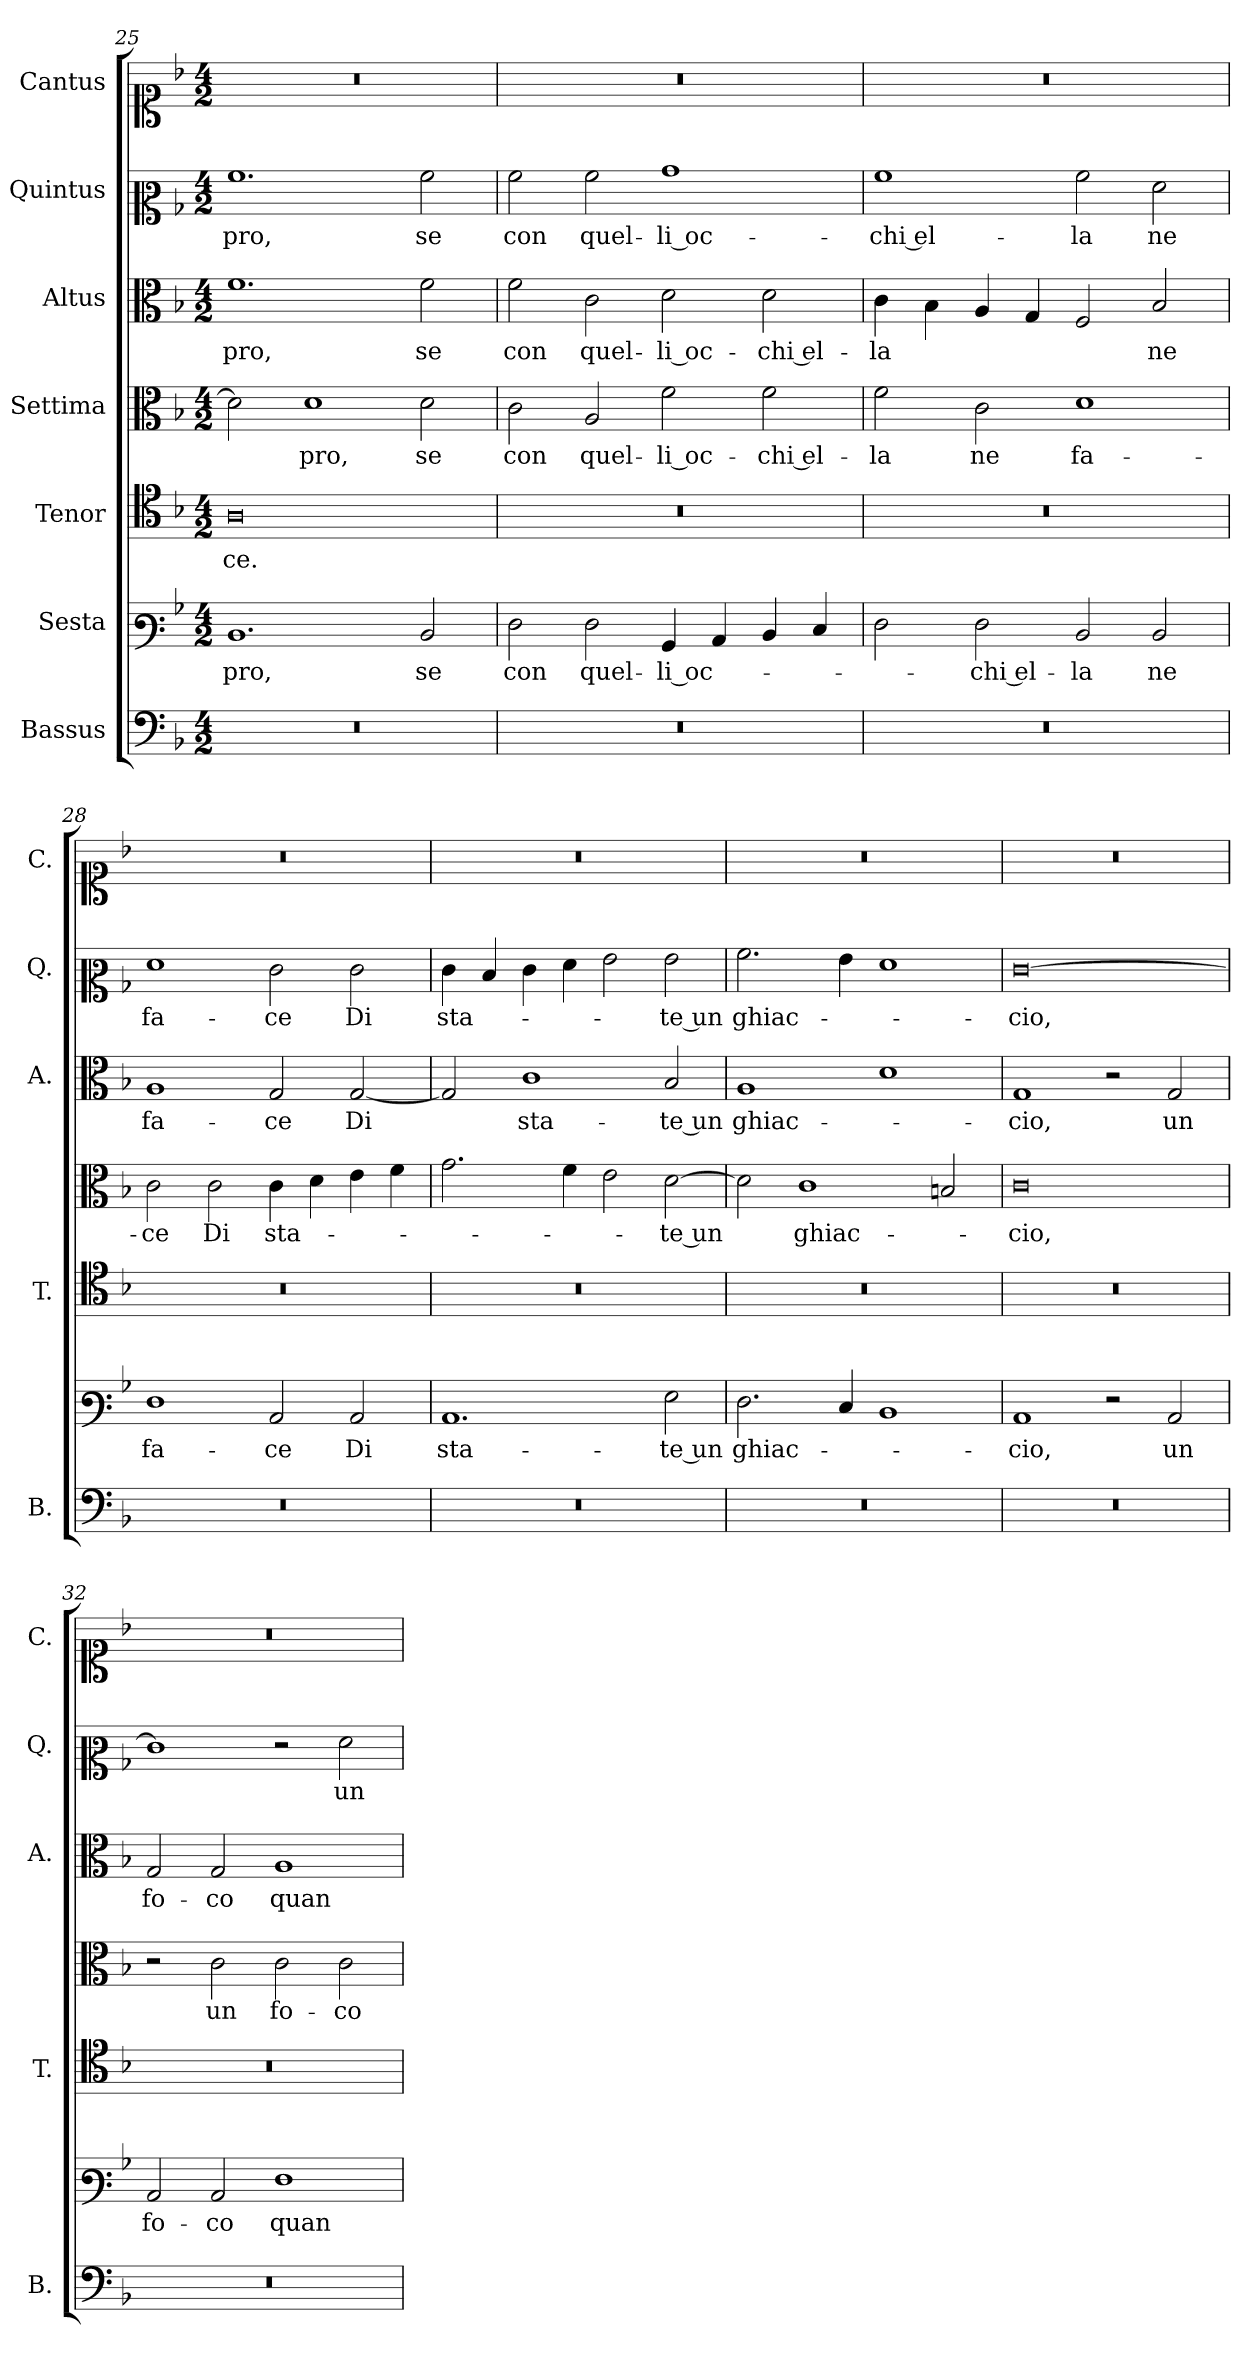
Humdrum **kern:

**kern	**kern	**text	**kern	**text	**kern	**text	**kern	**text	**kern	**text	**kern
*part7	*part6	*part6	*part5	*part5	*part4	*part4	*part3	*part3	*part2	*part2	*part1
*staff7	*staff6	*staff6	*staff5	*staff5	*staff4	*staff4	*staff3	*staff3	*staff2	*staff2	*staff1
*I"Bassus	*I"Sesta	*	*I"Tenor	*	*I"Settima	*	*I"Altus	*	*I"Quintus	*	*I"Cantus
*I'B.	*	*	*I'T.	*	*	*	*I'A.	*	*I'Q.	*	*I'C.
*clefF4	*clefF3	*	*clefC4	*	*clefC3	*	*clefC3	*	*clefC2	*	*clefC1
*k[b-]	*k[b-]	*	*k[b-]	*	*k[b-]	*	*k[b-]	*	*k[b-]	*	*k[b-]
*M4/2	*M4/2	*	*M4/2	*	*M4/2	*	*M4/2	*	*M4/2	*	*M4/2
=25	=25	=25	=25	=25	=25	=25	=25	=25	=25	=25	=25
!	!	!LO:LY:b	!	!LO:LY:b	!	!	!	!LO:LY:b	!	!LO:LY:b	!
0r	1.D	pro,	0A	-ce.	2d\]	.	1.f	pro,	1.a	pro,	0r
!	!	!	!	!	!	!LO:LY:b	!	!	!	!	!
.	.	.	.	.	1d	pro,	.	.	.	.	.
!	!	!LO:LY:b	!	!	!	!LO:LY:b	!	!LO:LY:b	!	!LO:LY:b	!
.	2D/	se	.	.	2d\	se	2f\	se	2a\	se	.
!!LO:PB:g=z
=26	=26	=26	=26	=26	=26	=26	=26	=26	=26	=26	=26
!	!	!LO:LY:b	!	!	!	!LO:LY:b	!	!LO:LY:b	!	!LO:LY:b	!
0r	2F\	con	0r	.	2c\	con	2f\	con	2a\	con	0r
!	!	!LO:LY:b	!	!	!	!LO:LY:b	!	!LO:LY:b	!	!LO:LY:b	!
.	2F\	quel-	.	.	2A/	quel-	2c\	quel-	2a\	quel-	.
!	!	!LO:LY:b	!	!	!	!LO:LY:b	!	!LO:LY:b	!	!LO:LY:b	!
.	4BB-/	-li oc-	.	.	2f\	-li oc-	2d\	-li oc-	1b-	-li oc-	.
.	4C/	.	.	.	.	.	.	.	.	.	.
!	!	!	!	!	!	!LO:LY:b	!	!LO:LY:b	!	!	!
.	4D/	.	.	.	2f\	-chi el-	2d\	-chi el-	.	.	.
.	4E/	.	.	.	.	.	.	.	.	.	.
!!LO:PB:g=z
=27	=27	=27	=27	=27	=27	=27	=27	=27	=27	=27	=27
!	!	!	!	!	!	!LO:LY:b	!	!LO:LY:b	!	!LO:LY:b	!
0r	2F\	.	0r	.	2f\	-la	4c\	-la	1a	-chi el-	0r
.	.	.	.	.	.	.	4B-\	.	.	.	.
!	!	!LO:LY:b	!	!	!	!LO:LY:b	!	!	!	!	!
.	2F\	-chi el-	.	.	2c\	ne	4A/	.	.	.	.
.	.	.	.	.	.	.	4G/	.	.	.	.
!	!	!LO:LY:b	!	!	!	!LO:LY:b	!	!	!	!LO:LY:b	!
.	2D/	-la	.	.	1d	fa-	2F/	.	2a\	-la	.
!	!	!LO:LY:b	!	!	!	!	!	!LO:LY:b	!	!LO:LY:b	!
.	2D/	ne	.	.	.	.	2B-/	ne	2f\	ne	.
=28	=28	=28	=28	=28	=28	=28	=28	=28	=28	=28	=28
!	!	!LO:LY:b	!	!	!	!LO:LY:b	!	!LO:LY:b	!	!LO:LY:b	!
0r	1F	fa-	0r	.	2c\	-ce	1A	fa-	1f	fa-	0r
!	!	!	!	!	!	!LO:LY:b	!	!	!	!	!
.	.	.	.	.	2c\	Di	.	.	.	.	.
!	!	!LO:LY:b	!	!	!	!LO:LY:b	!	!LO:LY:b	!	!LO:LY:b	!
.	2C/	-ce	.	.	4c\	sta-	2G/	-ce	2e\	-ce	.
.	.	.	.	.	4d\	.	.	.	.	.	.
!	!	!LO:LY:b	!	!	!	!	!	!LO:LY:b	!	!LO:LY:b	!
.	2C/	Di	.	.	4e\	.	[2G/	Di	2e\	Di	.
.	.	.	.	.	4f\	.	.	.	.	.	.
=29	=29	=29	=29	=29	=29	=29	=29	=29	=29	=29	=29
!	!	!LO:LY:b	!	!	!	!	!	!	!	!LO:LY:b	!
0r	1.C	sta-	0r	.	2.g\	.	2G/]	.	4e\	sta-	0r
.	.	.	.	.	.	.	.	.	4d/	.	.
!	!	!	!	!	!	!	!	!LO:LY:b	!	!	!
.	.	.	.	.	.	.	1c	sta-	4e\	.	.
.	.	.	.	.	4f\	.	.	.	4f\	.	.
.	.	.	.	.	2e\	.	.	.	2g\	.	.
!	!	!LO:LY:b	!	!	!	!LO:LY:b	!	!LO:LY:b	!	!LO:LY:b	!
.	2G\	-te un	.	.	[2d\	-te un	2B-/	-te un	2g\	-te un	.
=30	=30	=30	=30	=30	=30	=30	=30	=30	=30	=30	=30
!	!	!LO:LY:b	!	!	!	!	!	!LO:LY:b	!	!LO:LY:b	!
0r	2.F\	ghiac-	0r	.	2d\]	.	1A	ghiac-	2.a\	ghiac-	0r
!	!	!	!	!	!	!LO:LY:b	!	!	!	!	!
.	.	.	.	.	1c	ghiac-	.	.	.	.	.
.	4E/	.	.	.	.	.	.	.	4g\	.	.
.	1D	.	.	.	.	.	1d	.	1f	.	.
.	.	.	.	.	2Bn/	.	.	.	.	.	.
=31	=31	=31	=31	=31	=31	=31	=31	=31	=31	=31	=31
!	!	!LO:LY:b	!	!	!	!LO:LY:b	!	!LO:LY:b	!	!LO:LY:b	!
0r	1C	-cio,	0r	.	0c	-cio,	1G	-cio,	[0e	-cio,	0r
.	2r	.	.	.	.	.	2r	.	.	.	.
!	!	!LO:LY:b	!	!	!	!	!	!LO:LY:b	!	!	!
.	2C/	un	.	.	.	.	2G/	un	.	.	.
=32	=32	=32	=32	=32	=32	=32	=32	=32	=32	=32	=32
!	!	!LO:LY:b	!	!	!	!	!	!LO:LY:b	!	!	!
0r	2C/	fo-	0r	.	2r	.	2G/	fo-	1e]	.	0r
!	!	!LO:LY:b	!	!	!	!LO:LY:b	!	!LO:LY:b	!	!	!
.	2C/	-co	.	.	2c\	un	2G/	co	.	.	.
!	!	!LO:LY:b	!	!	!	!LO:LY:b	!	!LO:LY:b	!	!	!
.	1F	-quan-	.	.	2c\	fo-	1A	quan-	2r	.	.
!	!	!	!	!	!	!LO:LY:b	!	!	!	!LO:LY:b	!
.	.	.	.	.	2c\	-co	.	.	2f\	un	.
=	=	=	=	=	=	=	=	=	=	=	=
*-	*-	*-	*-	*-	*-	*-	*-	*-	*-	*-	*-
